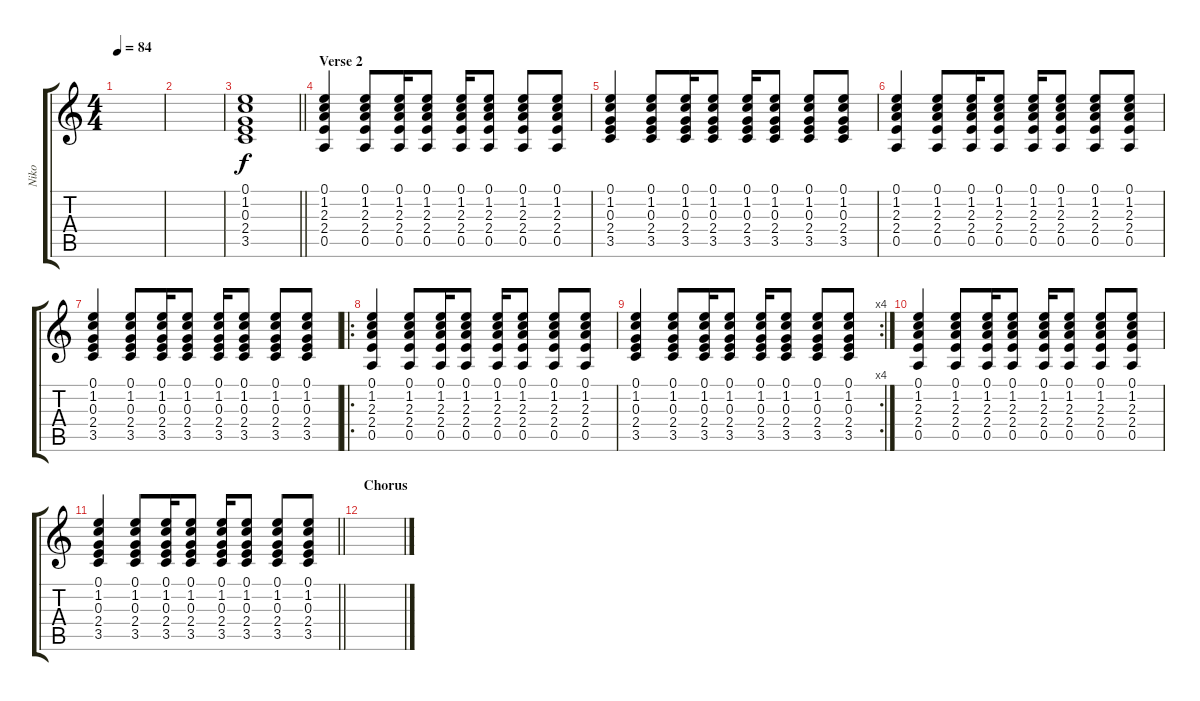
\track ("Niko" "Niko") {instrument acousticguitarsteel}
\staff {score tabs}
\tuning (E4 B3 G3 D3 A2 E2) {hide}
\ts (4 4)
\tempo 84
\clef g2
\ks c
|
|
\barLineRight lightlight
(0.1 1.2 0.3 2.4 3.5).1 |
\section ("" "Verse 2")
(0.1 1.2 2.3 2.4 0.5).4 (0.1 1.2 2.3 2.4 0.5).8 (0.1 1.2 2.3 2.4 0.5).16 (0.1 1.2 2.3 2.4 0.5).8 (0.1 1.2 2.3 2.4 0.5).16 (0.1 1.2 2.3 2.4 0.5).8 (0.1 1.2 2.3 2.4 0.5).8 (0.1 1.2 2.3 2.4 0.5).8 |
(0.1 1.2 0.3 2.4 3.5).4 (0.1 1.2 0.3 2.4 3.5).8 (0.1 1.2 0.3 2.4 3.5).16 (0.1 1.2 0.3 2.4 3.5).8 (0.1 1.2 0.3 2.4 3.5).16 (0.1 1.2 0.3 2.4 3.5).8 (0.1 1.2 0.3 2.4 3.5).8 (0.1 1.2 0.3 2.4 3.5).8 |
(0.1 1.2 2.3 2.4 0.5).4 (0.1 1.2 2.3 2.4 0.5).8 (0.1 1.2 2.3 2.4 0.5).16 (0.1 1.2 2.3 2.4 0.5).8 (0.1 1.2 2.3 2.4 0.5).16 (0.1 1.2 2.3 2.4 0.5).8 (0.1 1.2 2.3 2.4 0.5).8 (0.1 1.2 2.3 2.4 0.5).8 |
(0.1 1.2 0.3 2.4 3.5).4 (0.1 1.2 0.3 2.4 3.5).8 (0.1 1.2 0.3 2.4 3.5).16 (0.1 1.2 0.3 2.4 3.5).8 (0.1 1.2 0.3 2.4 3.5).16 (0.1 1.2 0.3 2.4 3.5).8 (0.1 1.2 0.3 2.4 3.5).8 (0.1 1.2 0.3 2.4 3.5).8 |
\ro
(0.1 1.2 2.3 2.4 0.5).4 (0.1 1.2 2.3 2.4 0.5).8 (0.1 1.2 2.3 2.4 0.5).16 (0.1 1.2 2.3 2.4 0.5).8 (0.1 1.2 2.3 2.4 0.5).16 (0.1 1.2 2.3 2.4 0.5).8 (0.1 1.2 2.3 2.4 0.5).8 (0.1 1.2 2.3 2.4 0.5).8 |
\rc 4
(0.1 1.2 0.3 2.4 3.5).4 (0.1 1.2 0.3 2.4 3.5).8 (0.1 1.2 0.3 2.4 3.5).16 (0.1 1.2 0.3 2.4 3.5).8 (0.1 1.2 0.3 2.4 3.5).16 (0.1 1.2 0.3 2.4 3.5).8 (0.1 1.2 0.3 2.4 3.5).8 (0.1 1.2 0.3 2.4 3.5).8 |
(0.1 1.2 2.3 2.4 0.5).4 (0.1 1.2 2.3 2.4 0.5).8 (0.1 1.2 2.3 2.4 0.5).16 (0.1 1.2 2.3 2.4 0.5).8 (0.1 1.2 2.3 2.4 0.5).16 (0.1 1.2 2.3 2.4 0.5).8 (0.1 1.2 2.3 2.4 0.5).8 (0.1 1.2 2.3 2.4 0.5).8 |
\barLineRight lightlight
(0.1 1.2 0.3 2.4 3.5).4 (0.1 1.2 0.3 2.4 3.5).8 (0.1 1.2 0.3 2.4 3.5).16 (0.1 1.2 0.3 2.4 3.5).8 (0.1 1.2 0.3 2.4 3.5).16 (0.1 1.2 0.3 2.4 3.5).8 (0.1 1.2 0.3 2.4 3.5).8 (0.1 1.2 0.3 2.4 3.5).8 |
\section ("" "Chorus")
